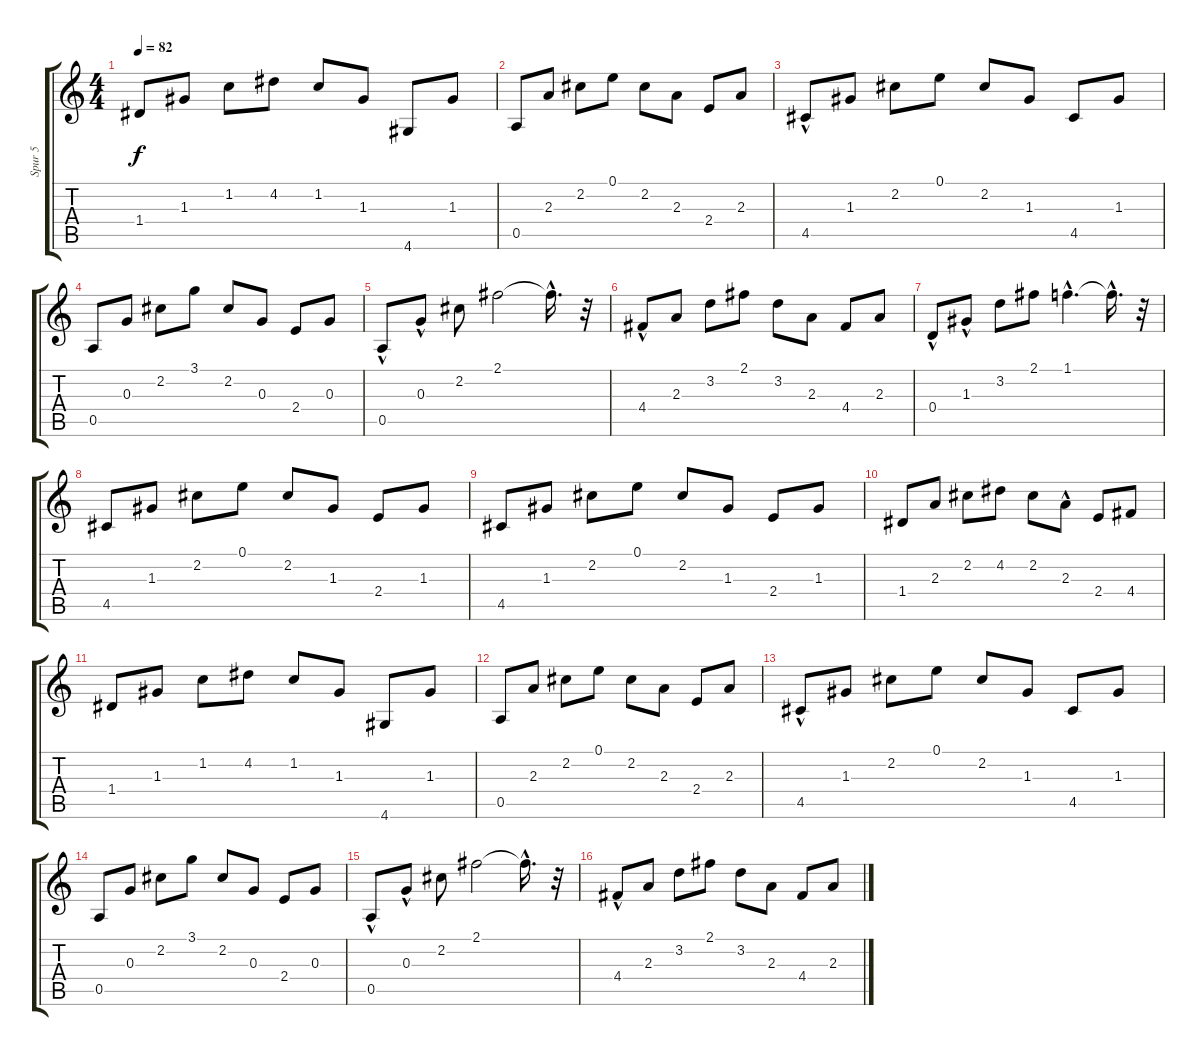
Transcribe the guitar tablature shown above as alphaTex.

\track ("Spur 5" "Spur 5") {instrument electricguitarclean}
\staff {score tabs}
\tuning (E4 B3 G3 D3 A2 E2) {hide}
\ts (4 4)
\tempo 82
\clef g2
\ks c
1.4.8{dy f} 1.3.8 1.2.8 4.2.8 1.2.8 1.3.8 4.6.8 1.3.8 |
0.5.8 2.3.8 2.2.8 0.1.8 2.2.8 2.3.8 2.4.8 2.3.8 |
4.5{hac}.8 1.3.8 2.2.8 0.1.8 2.2.8 1.3.8 4.5.8 1.3.8 |
0.5.8 0.3.8 2.2.8 3.1.8 2.2.8 0.3.8 2.4.8 0.3.8 |
0.5{hac}.8 0.3{hac}.8 2.2.8 2.1.2 2.1{hac t}.16{d} r.32 |
4.4{hac}.8 2.3.8 3.2.8 2.1.8 3.2.8 2.3.8 4.4.8 2.3.8 |
0.4{hac}.8 1.3{hac}.8 3.2.8 2.1.8 1.1{hac}.4{d} 1.1{hac t}.16{d} r.32 |
4.5.8 1.3.8 2.2.8 0.1.8 2.2.8 1.3.8 2.4.8 1.3.8 |
4.5.8 1.3.8 2.2.8 0.1.8 2.2.8 1.3.8 2.4.8 1.3.8 |
1.4.8 2.3.8 2.2.8 4.2.8 2.2.8 2.3{hac}.8 2.4.8 4.4.8 |
1.4.8 1.3.8 1.2.8 4.2.8 1.2.8 1.3.8 4.6.8 1.3.8 |
0.5.8 2.3.8 2.2.8 0.1.8 2.2.8 2.3.8 2.4.8 2.3.8 |
4.5{hac}.8 1.3.8 2.2.8 0.1.8 2.2.8 1.3.8 4.5.8 1.3.8 |
0.5.8 0.3.8 2.2.8 3.1.8 2.2.8 0.3.8 2.4.8 0.3.8 |
0.5{hac}.8 0.3{hac}.8 2.2.8 2.1.2 2.1{hac t}.16{d} r.32 |
4.4{hac}.8 2.3.8 3.2.8 2.1.8 3.2.8 2.3.8 4.4.8 2.3.8
